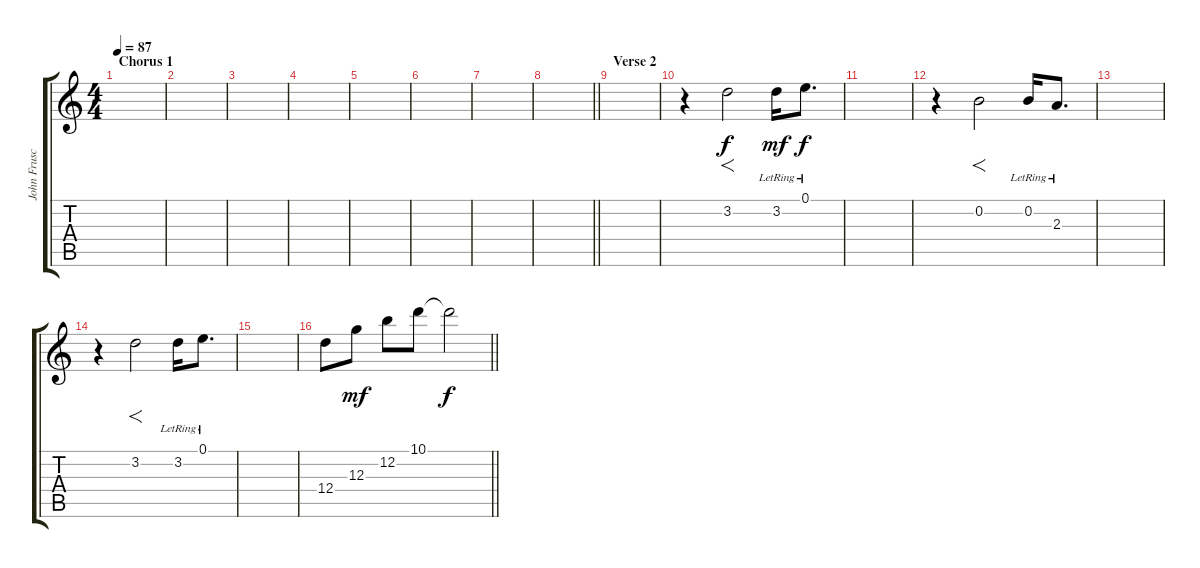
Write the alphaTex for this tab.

\track ("John Frusciante" "John Frusc") {instrument overdrivenguitar}
\staff {score tabs}
\tuning (E4 B3 G3 D3 A2 E2) {hide}
\ts (4 4)
\section ("" "Chorus 1")
\tempo 87
\clef g2
\ks c
|
|
|
|
|
|
|
\barLineRight lightlight
|
\section ("" "Verse 2")
|
r.4 3.2.2{f} 3.2{lr}.16{dy mf} 0.1{lr}.8{d dy f} |
|
r.4 0.2.2{f} 0.2{lr}.16 2.3{lr}.8{d} |
|
r.4 3.2.2{f} 3.2{lr}.16 0.1{lr}.8{d} |
|
\barLineRight lightlight
12.4.8 12.3.8{dy mf} 12.2.8 10.1.8 10.1{t}.2{dy f}
